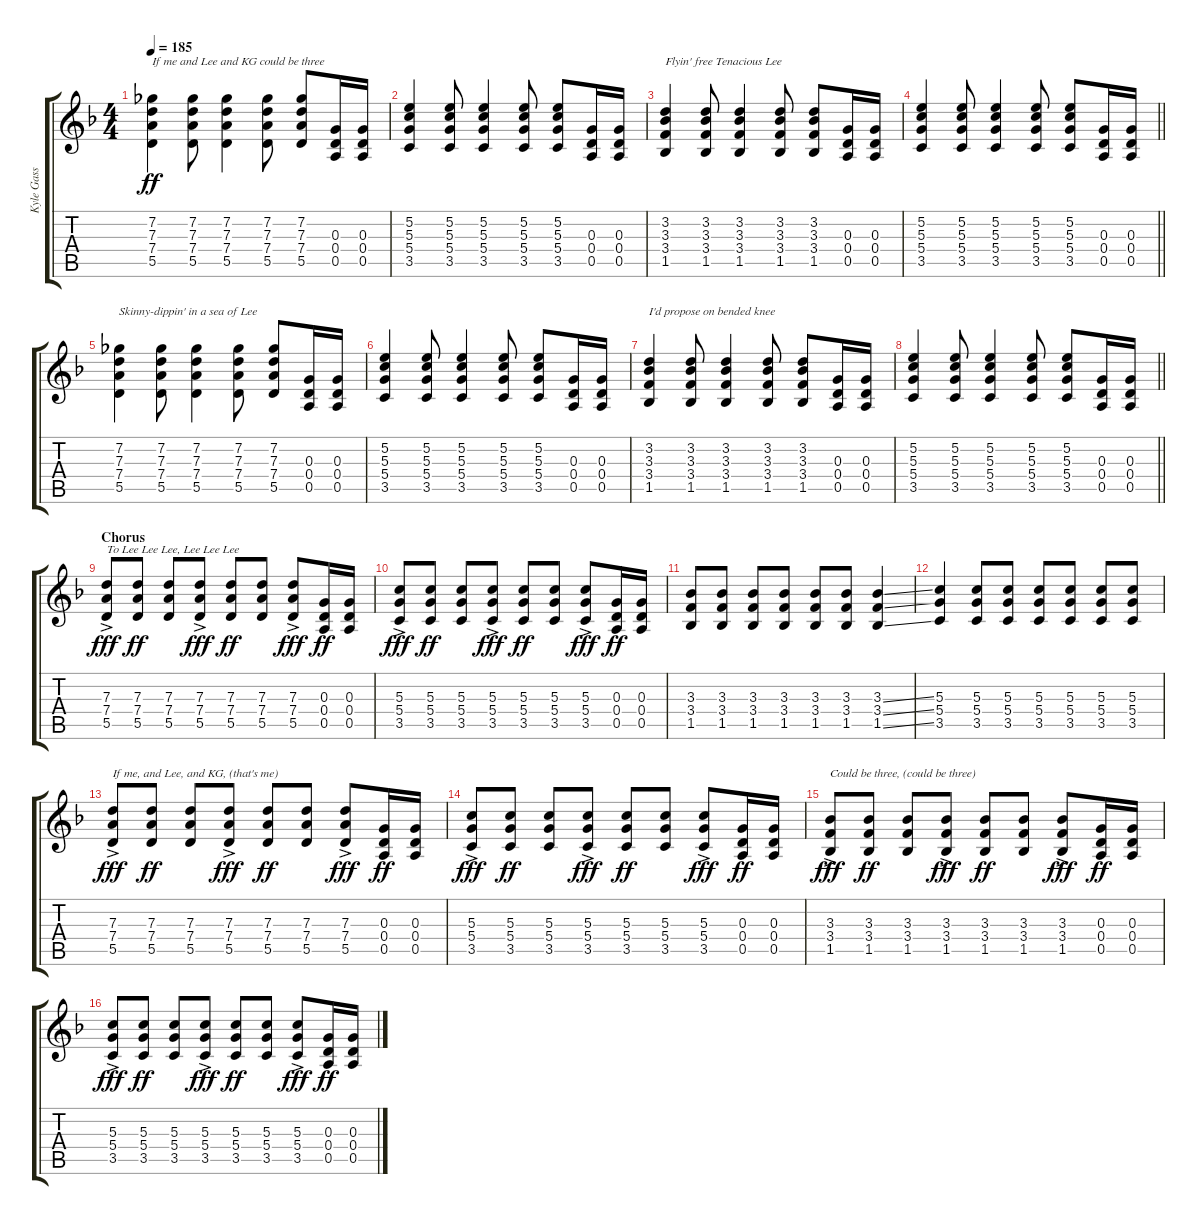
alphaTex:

\track ("Kyle Gass" "Kyle Gass") {instrument acousticguitarsteel}
\staff {score tabs}
\tuning (E4 B3 G3 D3 A2 E2) {hide}
\ts (4 4)
\tempo 185
\clef g2
\ks f
(7.2 7.3 7.4 5.5).4{txt "If me and Lee and KG could be three" dy ff} (7.2 7.3 7.4 5.5).8 (7.2 7.3 7.4 5.5).4 (7.2 7.3 7.4 5.5).8 (7.2 7.3 7.4 5.5).8 (0.3 0.4 0.5).16 (0.3 0.4 0.5).16 |
(5.2 5.3 5.4 3.5).4 (5.2 5.3 5.4 3.5).8 (5.2 5.3 5.4 3.5).4 (5.2 5.3 5.4 3.5).8 (5.2 5.3 5.4 3.5).8 (0.3 0.4 0.5).16 (0.3 0.4 0.5).16 |
(3.2 3.3 3.4 1.5).4{txt "Flyin' free Tenacious Lee"} (3.2 3.3 3.4 1.5).8 (3.2 3.3 3.4 1.5).4 (3.2 3.3 3.4 1.5).8 (3.2 3.3 3.4 1.5).8 (0.3 0.4 0.5).16 (0.3 0.4 0.5).16 |
\barLineRight lightlight
(5.2 5.3 5.4 3.5).4 (5.2 5.3 5.4 3.5).8 (5.2 5.3 5.4 3.5).4 (5.2 5.3 5.4 3.5).8 (5.2 5.3 5.4 3.5).8 (0.3 0.4 0.5).16 (0.3 0.4 0.5).16 |
(7.2 7.3 7.4 5.5).4{txt "Skinny-dippin' in a sea of Lee"} (7.2 7.3 7.4 5.5).8 (7.2 7.3 7.4 5.5).4 (7.2 7.3 7.4 5.5).8 (7.2 7.3 7.4 5.5).8 (0.3 0.4 0.5).16 (0.3 0.4 0.5).16 |
(5.2 5.3 5.4 3.5).4 (5.2 5.3 5.4 3.5).8 (5.2 5.3 5.4 3.5).4 (5.2 5.3 5.4 3.5).8 (5.2 5.3 5.4 3.5).8 (0.3 0.4 0.5).16 (0.3 0.4 0.5).16 |
(3.2 3.3 3.4 1.5).4{txt "I'd propose on bended knee"} (3.2 3.3 3.4 1.5).8 (3.2 3.3 3.4 1.5).4 (3.2 3.3 3.4 1.5).8 (3.2 3.3 3.4 1.5).8 (0.3 0.4 0.5).16 (0.3 0.4 0.5).16 |
\barLineRight lightlight
(5.2 5.3 5.4 3.5).4 (5.2 5.3 5.4 3.5).8 (5.2 5.3 5.4 3.5).4 (5.2 5.3 5.4 3.5).8 (5.2 5.3 5.4 3.5).8 (0.3 0.4 0.5).16 (0.3 0.4 0.5).16 |
\section ("" "Chorus")
(7.3{ac} 7.4{ac} 5.5{ac}).8{txt "To Lee Lee Lee, Lee Lee Lee" dy fff} (7.3 7.4 5.5).8{dy ff} (7.3 7.4 5.5).8 (7.3{ac} 7.4{ac} 5.5{ac}).8{dy fff} (7.3 7.4 5.5).8{dy ff} (7.3 7.4 5.5).8 (7.3{ac} 7.4{ac} 5.5{ac}).8{dy fff} (0.3 0.4 0.5).16{dy ff} (0.3 0.4 0.5).16 |
(5.3{ac} 5.4{ac} 3.5{ac}).8{dy fff} (5.3 5.4 3.5).8{dy ff} (5.3 5.4 3.5).8 (5.3{ac} 5.4{ac} 3.5{ac}).8{dy fff} (5.3 5.4 3.5).8{dy ff} (5.3 5.4 3.5).8 (5.3{ac} 5.4{ac} 3.5{ac}).8{dy fff} (0.3 0.4 0.5).16{dy ff} (0.3 0.4 0.5).16 |
(3.3 3.4 1.5).8 (3.3 3.4 1.5).8 (3.3 3.4 1.5).8 (3.3 3.4 1.5).8 (3.3 3.4 1.5).8 (3.3 3.4 1.5).8 (3.3{ss} 3.4{ss} 1.5{ss}).4 |
(5.3 5.4 3.5).4 (5.3 5.4 3.5).8 (5.3 5.4 3.5).8 (5.3 5.4 3.5).8 (5.3 5.4 3.5).8 (5.3 5.4 3.5).8 (5.3 5.4 3.5).8 |
(7.3{ac} 7.4{ac} 5.5{ac}).8{txt "If me, and Lee, and KG, (that's me)" dy fff} (7.3 7.4 5.5).8{dy ff} (7.3 7.4 5.5).8 (7.3{ac} 7.4{ac} 5.5{ac}).8{dy fff} (7.3 7.4 5.5).8{dy ff} (7.3 7.4 5.5).8 (7.3{ac} 7.4{ac} 5.5{ac}).8{dy fff} (0.3 0.4 0.5).16{dy ff} (0.3 0.4 0.5).16 |
(5.3{ac} 5.4{ac} 3.5{ac}).8{dy fff} (5.3 5.4 3.5).8{dy ff} (5.3 5.4 3.5).8 (5.3{ac} 5.4{ac} 3.5{ac}).8{dy fff} (5.3 5.4 3.5).8{dy ff} (5.3 5.4 3.5).8 (5.3{ac} 5.4{ac} 3.5{ac}).8{dy fff} (0.3 0.4 0.5).16{dy ff} (0.3 0.4 0.5).16 |
(3.3{ac} 3.4{ac} 1.5{ac}).8{txt "Could be three, (could be three)" dy fff} (3.3 3.4 1.5).8{dy ff} (3.3 3.4 1.5).8 (3.3{ac} 3.4{ac} 1.5{ac}).8{dy fff} (3.3 3.4 1.5).8{dy ff} (3.3 3.4 1.5).8 (3.3{ac} 3.4{ac} 1.5{ac}).8{dy fff} (0.3 0.4 0.5).16{dy ff} (0.3 0.4 0.5).16 |
(5.3{ac} 5.4{ac} 3.5{ac}).8{dy fff} (5.3 5.4 3.5).8{dy ff} (5.3 5.4 3.5).8 (5.3{ac} 5.4{ac} 3.5{ac}).8{dy fff} (5.3 5.4 3.5).8{dy ff} (5.3 5.4 3.5).8 (5.3{ac} 5.4{ac} 3.5{ac}).8{dy fff} (0.3 0.4 0.5).16{dy ff} (0.3 0.4 0.5).16
